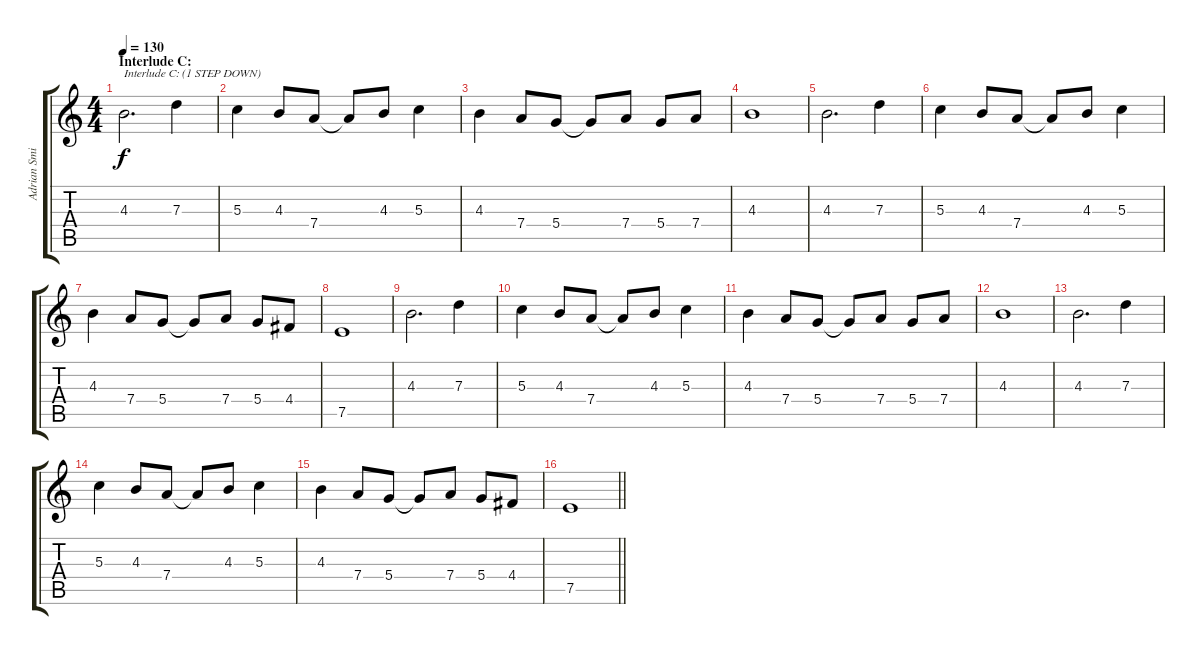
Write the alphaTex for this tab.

\track ("Adrian Smith" "Adrian Smi") {instrument distortionguitar}
\staff {score tabs}
\tuning (E4 B3 G3 D3 A2 E2) {hide}
\ts (4 4)
\section ("" "Interlude C:")
\tempo 130
\clef g2
\ks c
4.3.2{d txt "Interlude C: (1 STEP DOWN)" dy f} 7.3.4 |
5.3.4 4.3.8 7.4.8 7.4{t}.8 4.3.8 5.3.4 |
4.3.4 7.4.8 5.4.8 5.4{t}.8 7.4.8 5.4.8 7.4.8 |
4.3.1 |
4.3.2{d} 7.3.4 |
5.3.4 4.3.8 7.4.8 7.4{t}.8 4.3.8 5.3.4 |
4.3.4 7.4.8 5.4.8 5.4{t}.8 7.4.8 5.4.8 4.4.8 |
7.5.1 |
4.3.2{d} 7.3.4 |
5.3.4 4.3.8 7.4.8 7.4{t}.8 4.3.8 5.3.4 |
4.3.4 7.4.8 5.4.8 5.4{t}.8 7.4.8 5.4.8 7.4.8 |
4.3.1 |
4.3.2{d} 7.3.4 |
5.3.4 4.3.8 7.4.8 7.4{t}.8 4.3.8 5.3.4 |
4.3.4 7.4.8 5.4.8 5.4{t}.8 7.4.8 5.4.8 4.4.8 |
\barLineRight lightlight
7.5.1
